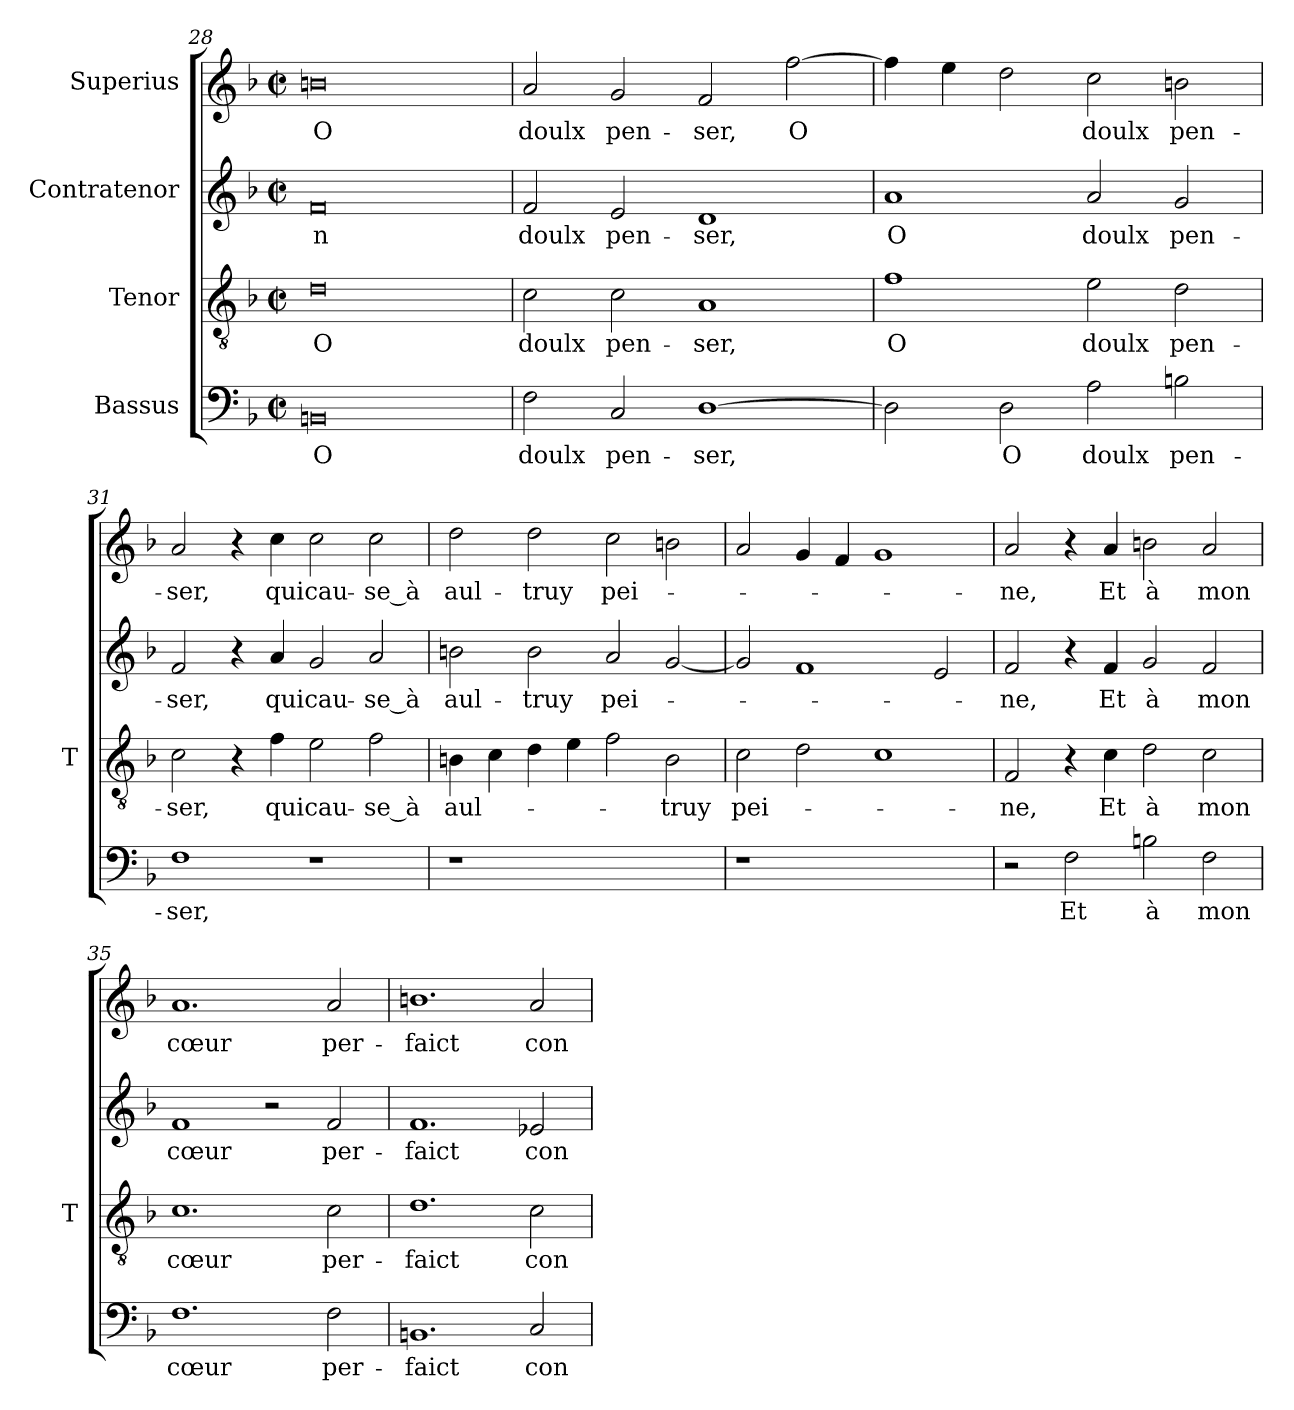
**kern	**text	**kern	**text	**kern	**text	**kern	**text
*part4	*part4	*part3	*part3	*part2	*part2	*part1	*part1
*staff4	*staff4	*staff3	*staff3	*staff2	*staff2	*staff1	*staff1
*I"Bassus	*	*I"Tenor	*	*I"Contratenor	*	*I"Superius	*
*	*	*I'T	*	*	*	*	*
*clefF4	*	*clefGv2	*	*clefG2	*	*clefG2	*
*k[b-]	*	*k[b-]	*	*k[b-]	*	*k[b-]	*
*F:	*	*F:	*	*F:	*	*F:	*
*M2/2	*	*M2/2	*	*M2/2	*	*M2/2	*
*met(c|)	*	*met(c|)	*	*met(c|)	*	*met(c|)	*
=28	=28	=28	=28	=28	=28	=28	=28
0BB	-O	0d	-O	0f	-n	0b	-O
!!LO:PB:g=z
=29	=29	=29	=29	=29	=29	=29	=29
2F	-doulx	2c	-doulx	2f	-doulx	2a	-doulx
2C	pen-	2c	pen-	2e	pen-	2g	pen-
[1D	-ser,	1A	-ser,	1d	-ser,	2f	-ser,
.	.	.	.	.	.	[2ff	-O
=30	=30	=30	=30	=30	=30	=30	=30
2D]	.	1f	-O	1a	-O	4ff]	.
.	.	.	.	.	.	4ee	.
2D	-O	.	.	.	.	2dd	.
2A	-doulx	2e	-doulx	2a	-doulx	2cc	-doulx
2B	pen-	2d	pen-	2g	pen-	2b	pen-
=31	=31	=31	=31	=31	=31	=31	=31
1F	-ser,	2c	-ser,	2f	-ser,	2a	-ser,
.	.	4r	.	4r	.	4r	.
.	.	4f	-qui	4a	-qui	4cc	-qui
1r	.	2e	cau-	2g	cau-	2cc	cau-
.	.	2f	-se_à	2a	-se_à	2cc	-se_à
=32	=32	=32	=32	=32	=32	=32	=32
1r	.	4B	aul-	2b	aul-	2dd	aul-
.	.	4c	.	.	.	.	.
.	.	4d	.	2b	-truy	2dd	-truy
.	.	4e	.	.	.	.	.
1ryy	.	2f	.	2a	pei-	2cc	pei-
.	.	2B	-truy	[2g	.	2b	.
=33	=33	=33	=33	=33	=33	=33	=33
1r	.	2c	pei-	2g]	.	2a	.
.	.	2d	.	1f	.	4g	.
.	.	.	.	.	.	4f	.
1ryy	.	1c	.	.	.	1g	.
.	.	.	.	2e	.	.	.
!!LO:LB:g=z
=34	=34	=34	=34	=34	=34	=34	=34
2r	.	2F	-ne,	2f	-ne,	2a	-ne,
2F	-Et	4r	.	4r	.	4r	.
.	.	4c	-Et	4f	-Et	4a	-Et
2B	-à	2d	-à	2g	-à	2b	-à
2F	-mon	2c	-mon	2f	-mon	2a	-mon
=35	=35	=35	=35	=35	=35	=35	=35
1.F	-cœur	1.c	-cœur	1f	-cœur	1.a	-cœur
.	.	.	.	2r	.	.	.
2F	per-	2c	per-	2f	per-	2a	per-
=36	=36	=36	=36	=36	=36	=36	=36
1.BB	-faict	1.d	-faict	1.f	-faict	1.b	-faict
2C	con-	2c	con-	2e-X	con-	2a	con-
=	=	=	=	=	=	=	=
*-	*-	*-	*-	*-	*-	*-	*-
